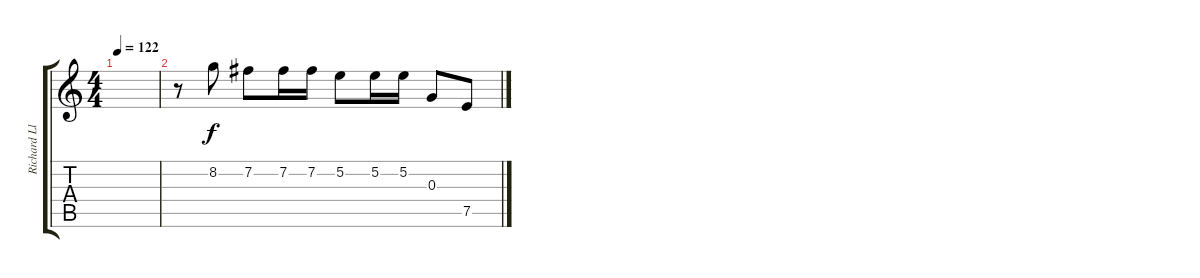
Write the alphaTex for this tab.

\track ("Richard Lloyd" "Richard Ll") {instrument acousticguitarsteel}
\staff {score tabs}
\tuning (E4 B3 G3 D3 A2 E2) {hide}
\ts (4 4)
\tempo 122
\clef g2
\ks c
|
r.8 8.2.8 7.2.8 7.2.16 7.2.16 5.2.8 5.2.16 5.2.16 0.3.8 7.5.8
